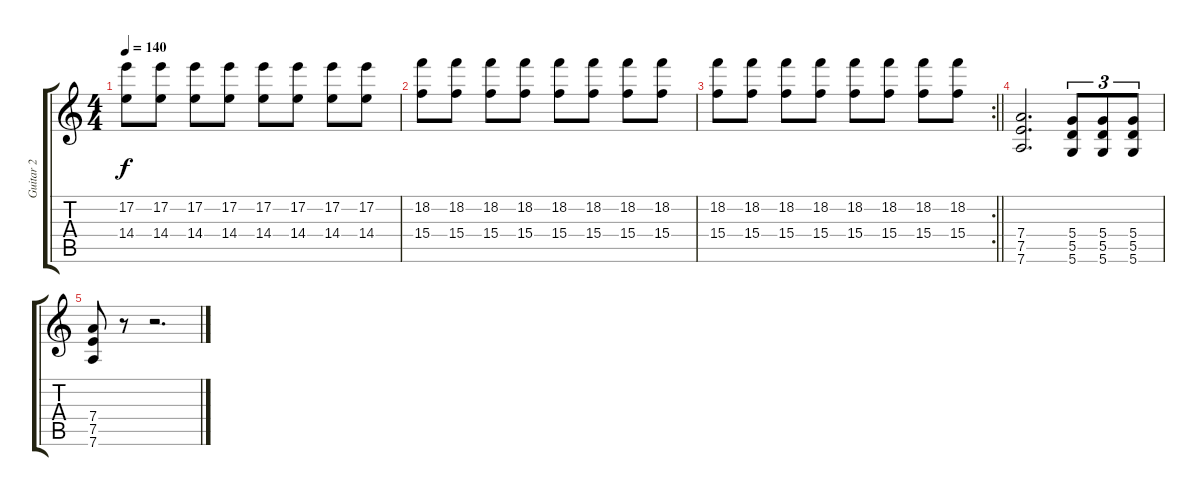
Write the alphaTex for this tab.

\track ("Guitar 2" "Guitar 2") {instrument distortionguitar}
\staff {score tabs}
\tuning (E4 B3 G3 D3 A2 D2) {hide}
\ts (4 4)
\tempo 140
\clef g2
\ks c
(17.2 14.4).8{dy f} (17.2 14.4).8 (17.2 14.4).8 (17.2 14.4).8 (17.2 14.4).8 (17.2 14.4).8 (17.2 14.4).8 (17.2 14.4).8 |
(18.2 15.4).8 (18.2 15.4).8 (18.2 15.4).8 (18.2 15.4).8 (18.2 15.4).8 (18.2 15.4).8 (18.2 15.4).8 (18.2 15.4).8 |
\rc 2
\barLineRight lightlight
(18.2 15.4).8 (18.2 15.4).8 (18.2 15.4).8 (18.2 15.4).8 (18.2 15.4).8 (18.2 15.4).8 (18.2 15.4).8 (18.2 15.4).8 |
(7.4 7.5 7.6).2{d} (5.4 5.5 5.6).8{tu (3 2)} (5.4 5.5 5.6).8{tu (3 2)} (5.4 5.5 5.6).8{tu (3 2)} |
(7.4 7.5 7.6).8 r.8 r.2{d}
